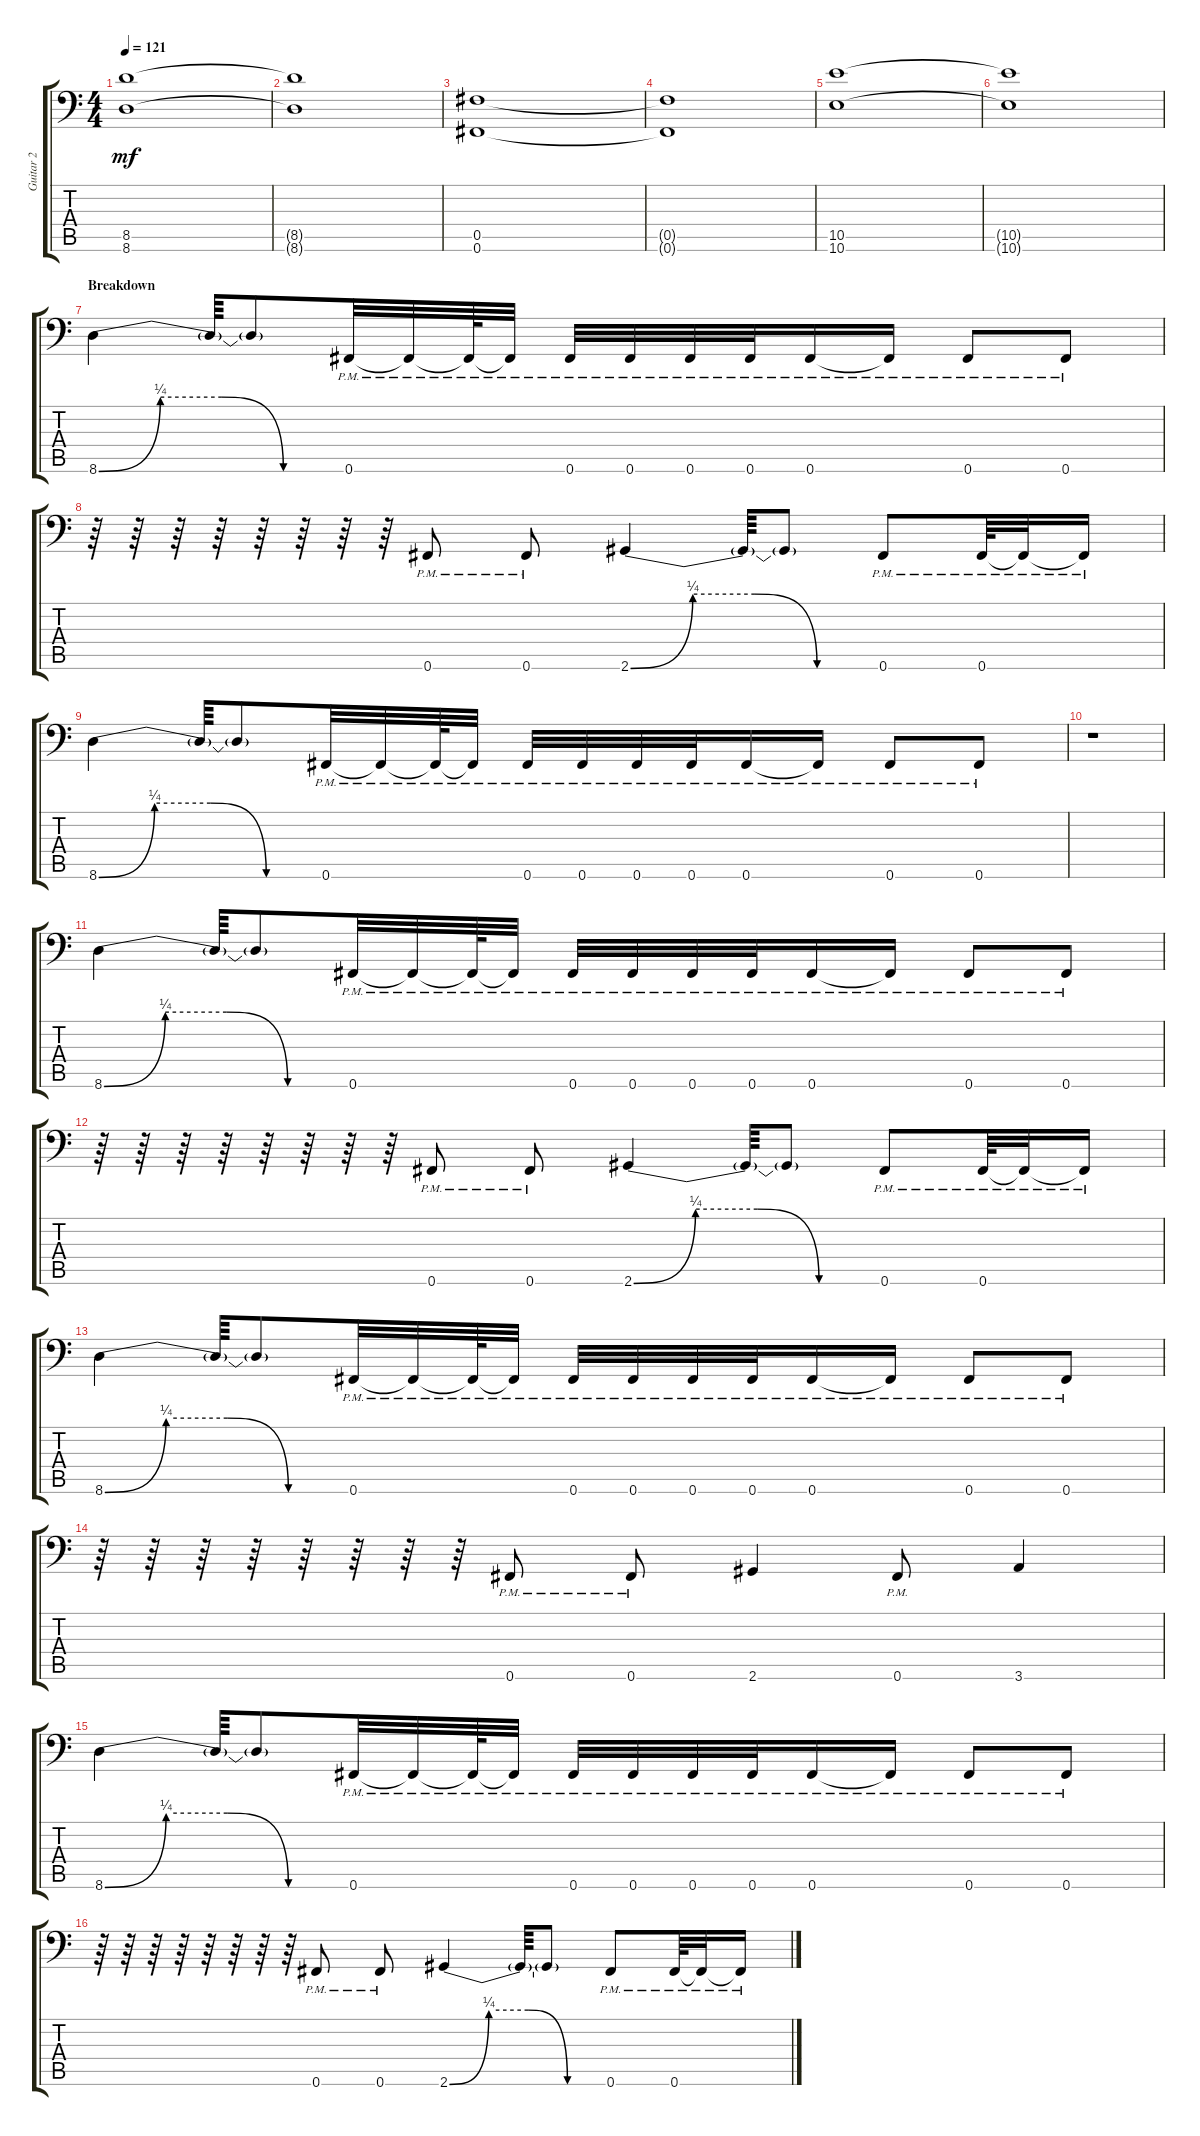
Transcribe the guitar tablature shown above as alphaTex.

\track ("Guitar 2" "Guitar 2") {instrument distortionguitar}
\staff {score tabs}
\tuning (Db4 Ab3 E3 B2 Gb2 Gb1) {hide}
\ts (4 4)
\tempo 121
\clef f4
\ks c
(8.5 8.6).1{dy mf} |
(8.5{t} 8.6{t}).1 |
(0.5 0.6).1 |
(0.5{t} 0.6{t}).1 |
(10.5 10.6).1 |
(10.5{t} 10.6{t}).1 |
\section ("" "Breakdown")
8.6{be (custom 0 0 15 1 30 1 45 0 60 0)}.4 8.6{t}.64 8.6{t}.8 0.6{pm}.32 0.6{pm t}.32 0.6{pm t}.64 0.6{pm t}.32 0.6{pm}.32 0.6{pm}.32 0.6{pm}.32 0.6{pm}.32 0.6{pm}.16 0.6{pm t}.16 0.6{pm}.8 0.6{pm}.8 |
r.64 r.64 r.64 r.64 r.64 r.64 r.64 r.64 0.6{pm}.8 0.6{pm}.8 2.6{be (custom 0 0 15 1 30 1 45 0 60 0)}.4 2.6{t}.64 2.6{t}.8 0.6{pm}.8 0.6{pm}.64 0.6{pm t}.32 0.6{pm t}.16 |
8.6{be (custom 0 0 15 1 30 1 45 0 60 0)}.4 8.6{t}.64 8.6{t}.8 0.6{pm}.32 0.6{pm t}.32 0.6{pm t}.64 0.6{pm t}.32 0.6{pm}.32 0.6{pm}.32 0.6{pm}.32 0.6{pm}.32 0.6{pm}.16 0.6{pm t}.16 0.6{pm}.8 0.6{pm}.8 |
r.1 |
8.6{be (custom 0 0 15 1 30 1 45 0 60 0)}.4 8.6{t}.64 8.6{t}.8 0.6{pm}.32 0.6{pm t}.32 0.6{pm t}.64 0.6{pm t}.32 0.6{pm}.32 0.6{pm}.32 0.6{pm}.32 0.6{pm}.32 0.6{pm}.16 0.6{pm t}.16 0.6{pm}.8 0.6{pm}.8 |
r.64 r.64 r.64 r.64 r.64 r.64 r.64 r.64 0.6{pm}.8 0.6{pm}.8 2.6{be (custom 0 0 15 1 30 1 45 0 60 0)}.4 2.6{t}.64 2.6{t}.8 0.6{pm}.8 0.6{pm}.64 0.6{pm t}.32 0.6{pm t}.16 |
8.6{be (custom 0 0 15 1 30 1 45 0 60 0)}.4 8.6{t}.64 8.6{t}.8 0.6{pm}.32 0.6{pm t}.32 0.6{pm t}.64 0.6{pm t}.32 0.6{pm}.32 0.6{pm}.32 0.6{pm}.32 0.6{pm}.32 0.6{pm}.16 0.6{pm t}.16 0.6{pm}.8 0.6{pm}.8 |
r.64 r.64 r.64 r.64 r.64 r.64 r.64 r.64 0.6{pm}.8 0.6{pm}.8 2.6.4 0.6{pm}.8 3.6.4 |
8.6{be (custom 0 0 15 1 30 1 45 0 60 0)}.4 8.6{t}.64 8.6{t}.8 0.6{pm}.32 0.6{pm t}.32 0.6{pm t}.64 0.6{pm t}.32 0.6{pm}.32 0.6{pm}.32 0.6{pm}.32 0.6{pm}.32 0.6{pm}.16 0.6{pm t}.16 0.6{pm}.8 0.6{pm}.8 |
r.64 r.64 r.64 r.64 r.64 r.64 r.64 r.64 0.6{pm}.8 0.6{pm}.8 2.6{be (custom 0 0 15 1 30 1 45 0 60 0)}.4 2.6{t}.64 2.6{t}.8 0.6{pm}.8 0.6{pm}.64 0.6{pm t}.32 0.6{pm t}.16
